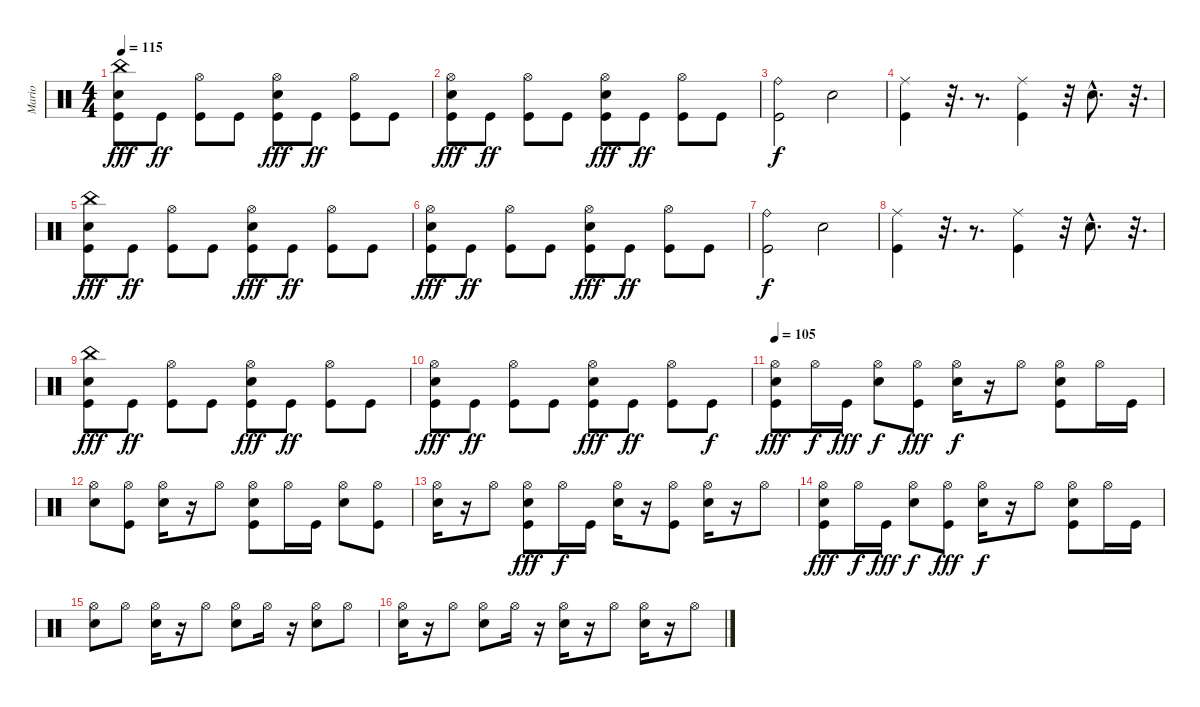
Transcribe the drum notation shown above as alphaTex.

\track ("Mario" "Mario") {instrument percussion}
\staff {score}
\articulation defaults
\ts (4 4)
\tempo 115
\clef neutral
\ks c
("China (hit)" "Snare (hit) 2" "Kick (hit)").8{dy fff} "Kick (hit)".8{dy ff} ("Hi-Hat (open)" "Kick (hit)").8 "Kick (hit)".8 ("Hi-Hat (open)" "Snare (hit) 2" "Kick (hit)").8{dy fff} "Kick (hit)".8{dy ff} ("Hi-Hat (open)" "Kick (hit)").8 "Kick (hit)".8 |
("Hi-Hat (open)" "Snare (hit) 2" "Kick (hit)").8{dy fff} "Kick (hit)".8{dy ff} ("Hi-Hat (open)" "Kick (hit)").8 "Kick (hit)".8 ("Hi-Hat (open)" "Snare (hit) 2" "Kick (hit)").8{dy fff} "Kick (hit)".8{dy ff} ("Hi-Hat (open)" "Kick (hit)").8 "Kick (hit)".8 |
("Ride (bell)" "Kick (hit)").2{dy f} "Snare (hit) 2".2 |
("Ride (middle)" "Kick (hit)").4 r.32{d} r.8{d} ("Ride (middle)" "Kick (hit)").4 r.32 "Snare (hit) 2"{hac}.8{d} r.32{d} |
("China (hit)" "Snare (hit) 2" "Kick (hit)").8{dy fff} "Kick (hit)".8{dy ff} ("Hi-Hat (open)" "Kick (hit)").8 "Kick (hit)".8 ("Hi-Hat (open)" "Snare (hit) 2" "Kick (hit)").8{dy fff} "Kick (hit)".8{dy ff} ("Hi-Hat (open)" "Kick (hit)").8 "Kick (hit)".8 |
("Hi-Hat (open)" "Snare (hit) 2" "Kick (hit)").8{dy fff} "Kick (hit)".8{dy ff} ("Hi-Hat (open)" "Kick (hit)").8 "Kick (hit)".8 ("Hi-Hat (open)" "Snare (hit) 2" "Kick (hit)").8{dy fff} "Kick (hit)".8{dy ff} ("Hi-Hat (open)" "Kick (hit)").8 "Kick (hit)".8 |
("Ride (bell)" "Kick (hit)").2{dy f} "Snare (hit) 2".2 |
("Ride (middle)" "Kick (hit)").4 r.32{d} r.8{d} ("Ride (middle)" "Kick (hit)").4 r.32 "Snare (hit) 2"{hac}.8{d} r.32{d} |
("China (hit)" "Snare (hit) 2" "Kick (hit)").8{dy fff} "Kick (hit)".8{dy ff} ("Hi-Hat (open)" "Kick (hit)").8 "Kick (hit)".8 ("Hi-Hat (open)" "Snare (hit) 2" "Kick (hit)").8{dy fff} "Kick (hit)".8{dy ff} ("Hi-Hat (open)" "Kick (hit)").8 "Kick (hit)".8 |
("Hi-Hat (open)" "Snare (hit) 2" "Kick (hit)").8{dy fff} "Kick (hit)".8{dy ff} ("Hi-Hat (open)" "Kick (hit)").8 "Kick (hit)".8 ("Hi-Hat (open)" "Snare (hit) 2" "Kick (hit)").8{dy fff} "Kick (hit)".8{dy ff} ("Hi-Hat (open)" "Kick (hit)").8 "Kick (hit)".8{dy f} |
\tempo 105
("Hi-Hat (open)" "Snare (hit) 2" "Kick (hit)").8{dy fff} "Hi-Hat (open)".16{dy f} "Kick (hit)".16{dy fff} ("Hi-Hat (open)" "Snare (hit) 2").8{dy f} ("Hi-Hat (open)" "Kick (hit)").8{dy fff} ("Hi-Hat (open)" "Snare (hit) 2").16{dy f} r.16 "Hi-Hat (open)".8 ("Hi-Hat (open)" "Snare (hit) 2" "Kick (hit)").8 "Hi-Hat (open)".16 "Kick (hit)".16 |
("Hi-Hat (open)" "Snare (hit) 2").8 ("Hi-Hat (open)" "Kick (hit)").8 ("Hi-Hat (open)" "Snare (hit) 2").16 r.16 "Hi-Hat (open)".8 ("Hi-Hat (open)" "Snare (hit) 2" "Kick (hit)").8 "Hi-Hat (open)".16 "Kick (hit)".16 ("Hi-Hat (open)" "Snare (hit) 2").8 ("Hi-Hat (open)" "Kick (hit)").8 |
("Hi-Hat (open)" "Snare (hit) 2").16 r.16 "Hi-Hat (open)".8 ("Hi-Hat (open)" "Snare (hit) 2" "Kick (hit)").8{dy fff} "Hi-Hat (open)".16{dy f} "Kick (hit)".16 ("Hi-Hat (open)" "Snare (hit) 2").16 r.16 ("Hi-Hat (open)" "Kick (hit)").8 ("Hi-Hat (open)" "Snare (hit) 2").16 r.16 "Hi-Hat (open)".8 |
("Hi-Hat (open)" "Snare (hit) 2" "Kick (hit)").8{dy fff} "Hi-Hat (open)".16{dy f} "Kick (hit)".16{dy fff} ("Hi-Hat (open)" "Snare (hit) 2").8{dy f} ("Hi-Hat (open)" "Kick (hit)").8{dy fff} ("Hi-Hat (open)" "Snare (hit) 2").16{dy f} r.16 "Hi-Hat (open)".8 ("Hi-Hat (open)" "Snare (hit) 2" "Kick (hit)").8 "Hi-Hat (open)".16 "Kick (hit)".16 |
("Hi-Hat (open)" "Snare (hit) 2").8 "Hi-Hat (open)".8 ("Hi-Hat (open)" "Snare (hit) 2").16 r.16 "Hi-Hat (open)".8 ("Hi-Hat (open)" "Snare (hit) 2").8 "Hi-Hat (open)".16 r.16 ("Hi-Hat (open)" "Snare (hit) 2").8 "Hi-Hat (open)".8 |
("Hi-Hat (open)" "Snare (hit) 2").16 r.16 "Hi-Hat (open)".8 ("Hi-Hat (open)" "Snare (hit) 2").8 "Hi-Hat (open)".16 r.16 ("Hi-Hat (open)" "Snare (hit) 2").16 r.16 "Hi-Hat (open)".8 ("Hi-Hat (open)" "Snare (hit) 2").16 r.16 "Hi-Hat (open)".8
